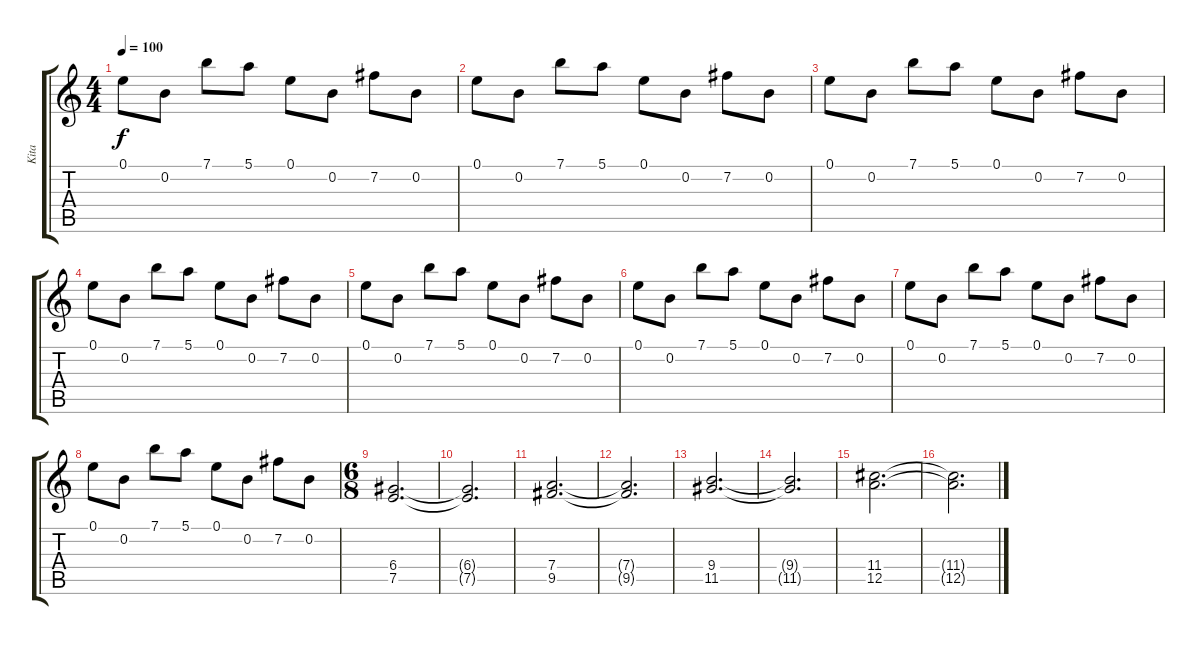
\track ("Kita" "Kita") {instrument overdrivenguitar}
\staff {score tabs}
\tuning (E4 B3 G3 D3 A2 E2) {hide}
\ts (4 4)
\tempo 100
\clef g2
\ks c
0.1.8{dy f instrument overdrivenguitar} 0.2.8 7.1.8 5.1.8 0.1.8 0.2.8 7.2.8 0.2.8 |
0.1.8 0.2.8 7.1.8 5.1.8 0.1.8 0.2.8 7.2.8 0.2.8 |
0.1.8 0.2.8 7.1.8 5.1.8 0.1.8 0.2.8 7.2.8 0.2.8 |
0.1.8 0.2.8 7.1.8 5.1.8 0.1.8 0.2.8 7.2.8 0.2.8 |
0.1.8 0.2.8 7.1.8 5.1.8 0.1.8 0.2.8 7.2.8 0.2.8 |
0.1.8 0.2.8 7.1.8 5.1.8 0.1.8 0.2.8 7.2.8 0.2.8 |
0.1.8 0.2.8 7.1.8 5.1.8 0.1.8 0.2.8 7.2.8 0.2.8 |
0.1.8 0.2.8 7.1.8 5.1.8 0.1.8 0.2.8 7.2.8 0.2.8 |
\ts (6 8)
(6.4 7.5).2{d volume 10} |
(6.4{t} 7.5{t}).2{d} |
(7.4 9.5).2{d} |
(7.4{t} 9.5{t}).2{d} |
(9.4 11.5).2{d} |
(9.4{t} 11.5{t}).2{d} |
(11.4 12.5).2{d} |
(11.4{t} 12.5{t}).2{d}
